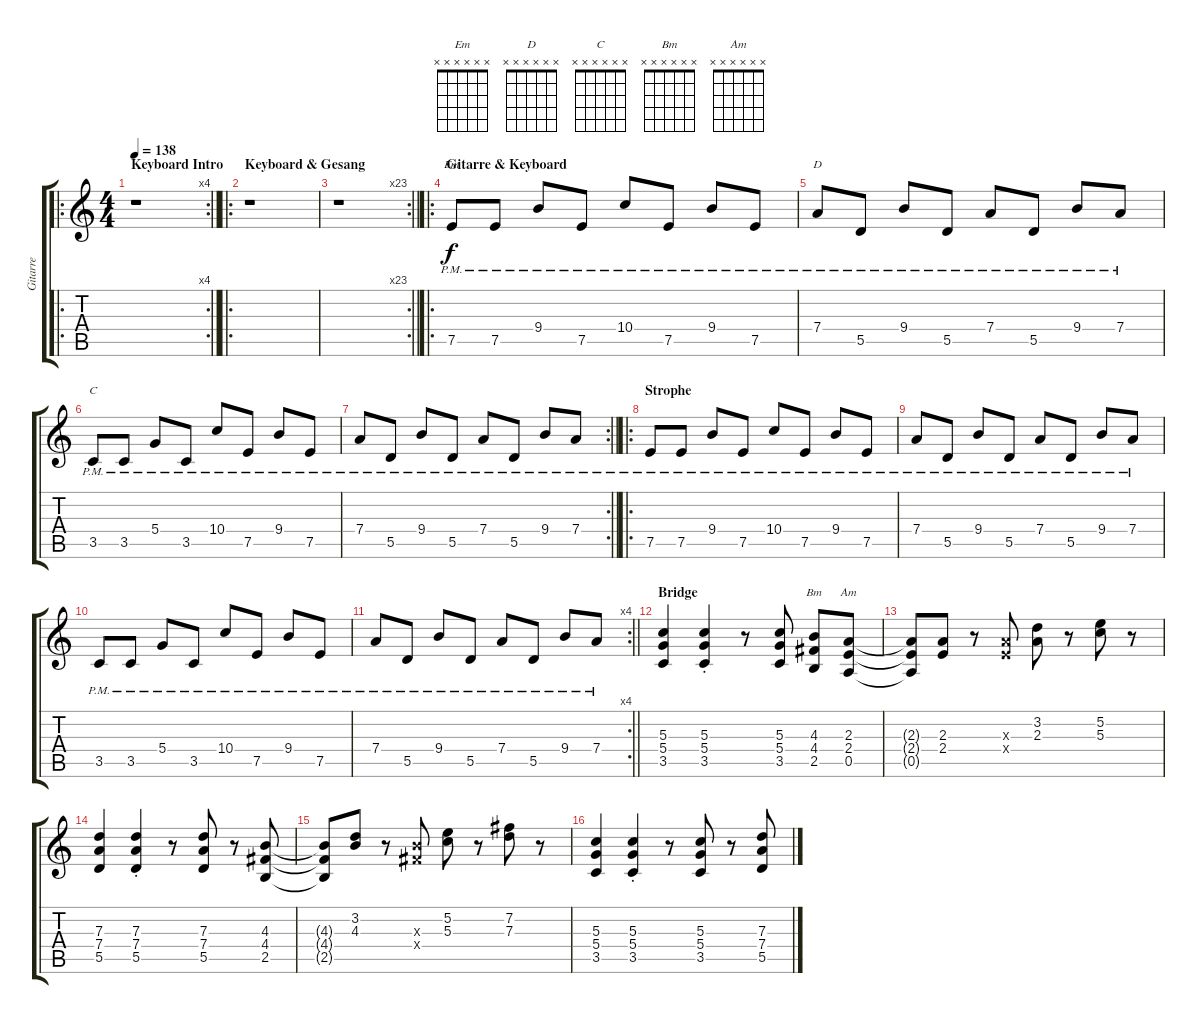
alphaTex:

\track ("Gitarre" "Gitarre") {instrument overdrivenguitar}
\staff {score tabs}
\tuning (E4 B3 G3 D3 A2 E2) {hide}
\chord ("Em" x x x x x x)
\chord ("D" x x x x x x)
\chord ("C" x x x x x x)
\chord ("Bm" x x x x x x)
\chord ("Am" x x x x x x)
\ro
\rc 4
\ts (4 4)
\section ("" "Keyboard Intro")
\tempo 138
\clef g2
\barLineRight lightlight
\ks c
r.1{dy f instrument overdrivenguitar} |
\ro
\section ("" "Keyboard & Gesang")
r.1 |
\rc 23
\barLineRight lightlight
r.1 |
\ro
\section ("" "Gitarre & Keyboard")
7.5{pm}.8{ch "Em"} 7.5{pm}.8 9.4{pm}.8 7.5{pm}.8 10.4{pm}.8 7.5{pm}.8 9.4{pm}.8 7.5{pm}.8 |
7.4{pm}.8{ch "D"} 5.5{pm}.8 9.4{pm}.8 5.5{pm}.8 7.4{pm}.8 5.5{pm}.8 9.4{pm}.8 7.4{pm}.8 |
3.5{pm}.8{ch "C"} 3.5{pm}.8 5.4{pm}.8 3.5{pm}.8 10.4{pm}.8 7.5{pm}.8 9.4{pm}.8 7.5{pm}.8 |
\rc 2
\barLineRight lightlight
7.4{pm}.8 5.5{pm}.8 9.4{pm}.8 5.5{pm}.8 7.4{pm}.8 5.5{pm}.8 9.4{pm}.8 7.4{pm}.8 |
\ro
\section ("" "Strophe")
7.5{pm}.8 7.5{pm}.8 9.4{pm}.8 7.5{pm}.8 10.4{pm}.8 7.5{pm}.8 9.4{pm}.8 7.5{pm}.8 |
7.4{pm}.8 5.5{pm}.8 9.4{pm}.8 5.5{pm}.8 7.4{pm}.8 5.5{pm}.8 9.4{pm}.8 7.4{pm}.8 |
3.5{pm}.8 3.5{pm}.8 5.4{pm}.8 3.5{pm}.8 10.4{pm}.8 7.5{pm}.8 9.4{pm}.8 7.5{pm}.8 |
\rc 4
\barLineRight lightlight
7.4{pm}.8 5.5{pm}.8 9.4{pm}.8 5.5{pm}.8 7.4{pm}.8 5.5{pm}.8 9.4{pm}.8 7.4{pm}.8 |
\section ("" "Bridge")
(5.3 5.4 3.5).4 (5.3{st} 5.4{st} 3.5{st}).4 r.8 (5.3 5.4 3.5).8 (4.3 4.4 2.5).8{ch "Bm"} (2.3 2.4 0.5).8{ch "Am"} |
(2.3{t} 2.4{t} 0.5{t}).8 (2.3 2.4).8 r.8 (2.3{x} 2.4{x}).8 (3.2 2.3).8 r.8 (5.2 5.3).8 r.8 |
(7.3 7.4 5.5).4 (7.3{st} 7.4{st} 5.5{st}).4 r.8 (7.3 7.4 5.5).8 r.8 (4.3 4.4 2.5).8 |
(4.3{t} 4.4{t} 2.5{t}).8 (3.2 4.3).8 r.8 (4.3{x} 4.4{x}).8 (5.2 5.3).8 r.8 (7.2 7.3).8 r.8 |
(5.3 5.4 3.5).4 (5.3{st} 5.4{st} 3.5{st}).4 r.8 (5.3 5.4 3.5).8 r.8 (7.3 7.4 5.5).8
